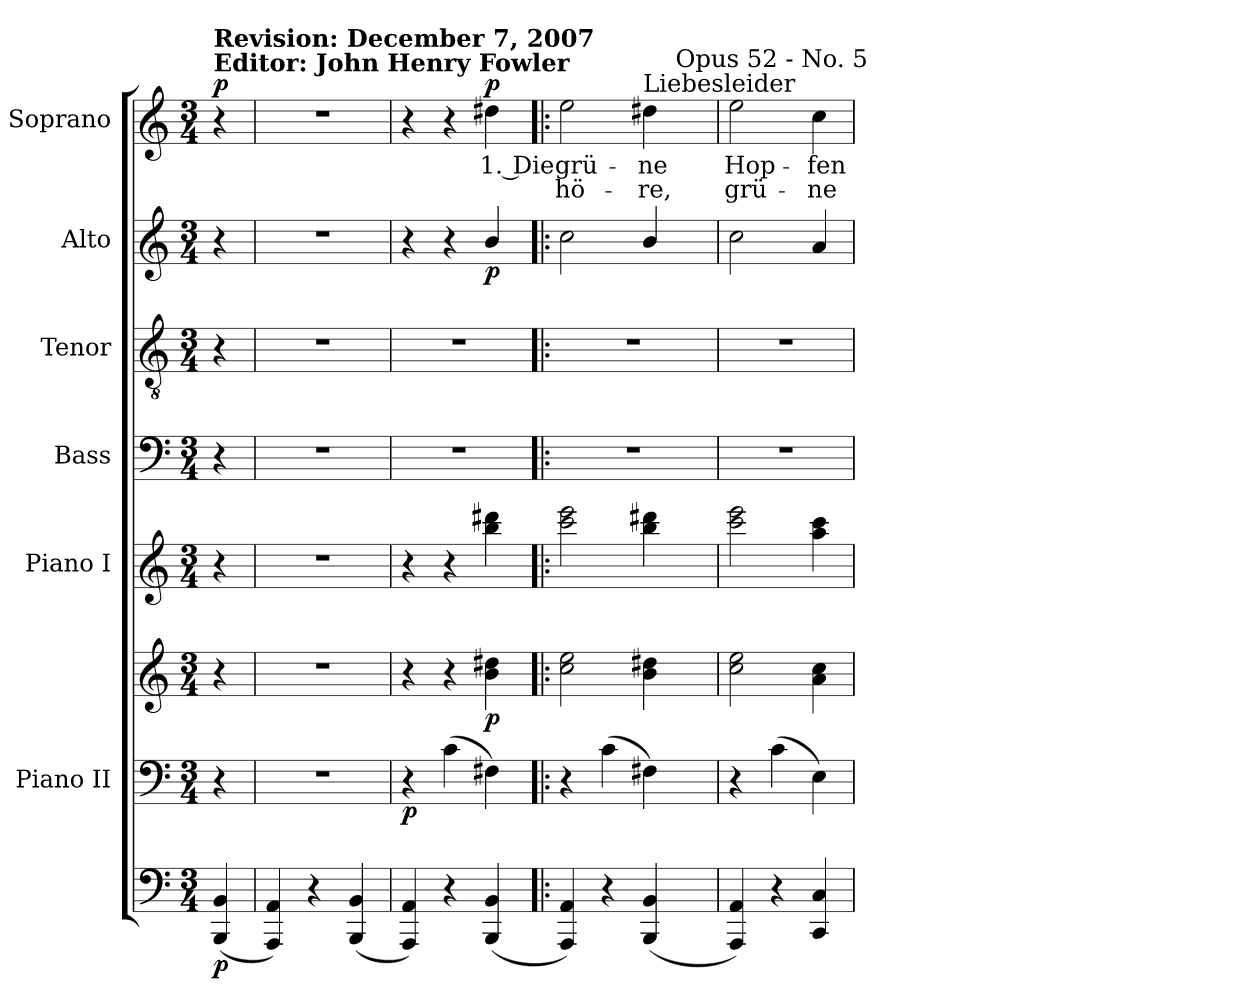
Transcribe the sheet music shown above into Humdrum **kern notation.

**kern	**dynam	**kern	**dynam	**kern	**dynam	**kern	**kern	**kern	**kern	**dynam	**kern	**text	**text	**dynam
*part8	*part8	*part7	*part7	*part6	*part6	*part5	*part4	*part3	*part2	*part2	*part1	*part1	*part1	*part1
*staff8	*staff8	*staff7	*staff7	*staff6	*staff6	*staff5	*staff4	*staff3	*staff2	*staff2	*staff1	*staff1	*staff1	*staff1
*	*	*I"Piano II	*	*	*	*I"Piano I	*I"Bass	*I"Tenor	*I"Alto	*	*I"Soprano	*	*	*
*	*	*I'II	*	*	*	*I'I	*I'B.	*I'T.	*I'A.	*	*I'S.	*	*	*
!!LO:PB:g=z
*clefF4	*	*clefF4	*	*clefG2	*	*clefG2	*clefF4	*clefGv2	*clefG2	*	*clefG2	*	*	*
*	*	*	*	*	*	*	*	*ITrd7c12	*	*	*	*	*	*
*k[]	*	*k[]	*	*k[]	*	*k[]	*k[]	*k[]	*k[]	*	*k[]	*	*	*
*C:	*	*C:	*	*C:	*	*C:	*C:	*C:	*C:	*	*C:	*	*	*
*M3/4	*	*M3/4	*	*M3/4	*	*M3/4	*M3/4	*M3/4	*M3/4	*	*M3/4	*	*	*
*MM250	*	*MM250	*	*MM250	*	*MM250	*MM250	*MM250	*MM250	*	*MM250	*	*	*
=1	=1	=1	=1	=1	=1	=1	=1	=1	=1	=1	=1	=1	=1	=1
!	!	!	!	!	!	!	!	!	!	!	!LO:TX:a:B:t=Editor&colon; John Henry Fowler	!	!	!
!	!	!	!	!	!	!	!	!	!	!	!LO:TX:a:B:t=Revision&colon;  December 7,  2007	!	!	!
(4BBBi/ 4BBi	p	4r	.	4r	.	4r	4r	4r	4r	.	4r	.	.	p
=1	=1	=1	=1	=1	=1	=1	=1	=1	=1	=1	=1	=1	=1	=1
!	!	!LO:N:vis=1	!	!LO:N:vis=1	!	!LO:N:vis=1	!LO:N:vis=1	!LO:N:vis=1	!LO:N:vis=1	!	!LO:N:vis=1	!	!	!
4AAAi/ 4AAi)	.	2.r	.	2.r	.	2.r	2.r	2.r	2.r	.	2.r	.	.	.
4r	.	.	.	.	.	.	.	.	.	.	.	.	.	.
(4BBBi/ 4BBi	.	.	.	.	.	.	.	.	.	.	.	.	.	.
=2	=2	=2	=2	=2	=2	=2	=2	=2	=2	=2	=2	=2	=2	=2
!	!	!	!	!	!	!	!LO:N:vis=1	!LO:N:vis=1	!	!	!	!	!	!
4AAAi/ 4AAi)	.	4r	p	4r	.	4r	2.r	2.r	4r	.	4r	.	.	.
!	!	!	!	!	!	!	!	!	!	!	!	!LO:LY:b:color=#000000	!	!
4r	.	(4ci\	.	4r	.	4r	.	.	4r	.	4r	2.	.	.
!	!	!	!	!	!	!	!	!	!	!	!	!LO:LY:b:color=#000000	!	!
(4BBBi/ 4BBi	.	4F#Xi\)	.	4bi\ 4dd#Xi	p	4bbi\ 4ddd#Xi	.	.	4bi/	p	4dd#Xi\	1. Die	.	p
=3!|:	=3!|:	=3!|:	=3!|:	=3!|:	=3!|:	=3!|:	=3!|:	=3!|:	=3!|:	=3!|:	=3!|:	=3!|:	=3!|:	=3!|:
!	!	!	!	!	!	!	!LO:N:vis=1	!LO:N:vis=1	!	!	!	!	!	!
!	!	!	!	!	!	!	!	!	!	!	!	!LO:LY:b:color=#000000	!LO:LY:b:color=#000000	!
*	*	*	*	*	*	*	*	*	*	*	*^	*	*	*
4AAAi/ 4AAi)	.	4r	.	2cci\ 2eei	.	2ccci\ 2eeei	2.r	2.r	2cci\	.	2eei\	2ryy	grü-	-hö-	.
4r	.	(4ci\	.	.	.	.	.	.	.	.	.	.	.	.	.
!	!	!	!	!	!	!	!	!	!	!	!LO:TX:a:t=Liebesleider	!	!	!	!
!	!	!	!	!	!	!	!	!	!	!	!	!	!LO:LY:b:color=#000000	!LO:LY:b:color=#000000	!
(4BBBi/ 4BBi	.	4F#Xi\)	.	4bi\ 4dd#Xi	.	4bbi\ 4ddd#Xi	.	.	4bi/	.	4dd#Xi\	16ryy	-ne	re,	.
.	.	.	.	.	.	.	.	.	.	.	.	64ryy	.	.	.
.	.	.	.	.	.	.	.	.	.	.	.	128ryy	.	.	.
.	.	.	.	.	.	.	.	.	.	.	.	512ryy	.	.	.
!	!	!	!	!	!	!	!	!	!	!	!	!LO:TX:a:t=Opus 52 - No. 5	!	!	!
.	.	.	.	.	.	.	.	.	.	.	.	8ryy	.	.	.
.	.	.	.	.	.	.	.	.	.	.	.	32ryy	.	.	.
.	.	.	.	.	.	.	.	.	.	.	.	256.ryy	.	.	.
=4	=4	=4	=4	=4	=4	=4	=4	=4	=4	=4	=4	=4	=4	=4	=4
!	!	!	!	!	!	!	!LO:N:vis=1	!LO:N:vis=1	!	!	!	!	!	!	!
*	*	*	*	*	*	*	*	*	*	*	*v	*v	*	*	*
*	*	*	*	*	*	*	*	*	*	*	*^	*	*	*
!	!	!	!	!	!	!	!	!	!	!	!	!	!LO:LY:b:color=#000000	!LO:LY:b:color=#000000	!
*	*	*	*	*	*	*	*	*	*	*	*v	*v	*	*	*
4AAAi/ 4AAi)	.	4r	.	2cci\ 2eei	.	2ccci\ 2eeei	2.r	2.r	2cci\	.	2eei\	-Hop-	grü-	.
4r	.	(4ci\	.	.	.	.	.	.	.	.	.	.	.	.
!	!	!	!	!	!	!	!	!	!	!	!	!LO:LY:b:color=#000000	!LO:LY:b:color=#000000	!
4CCi/ 4Ci	.	4Ei\)	.	4ai\ 4cci	.	4aai\ 4ccci	.	.	4ai/	.	4cci\	-fen-	-ne	.
=	=	=	=	=	=	=	=	=	=	=	=	=	=	=
*-	*-	*-	*-	*-	*-	*-	*-	*-	*-	*-	*-	*-	*-	*-
